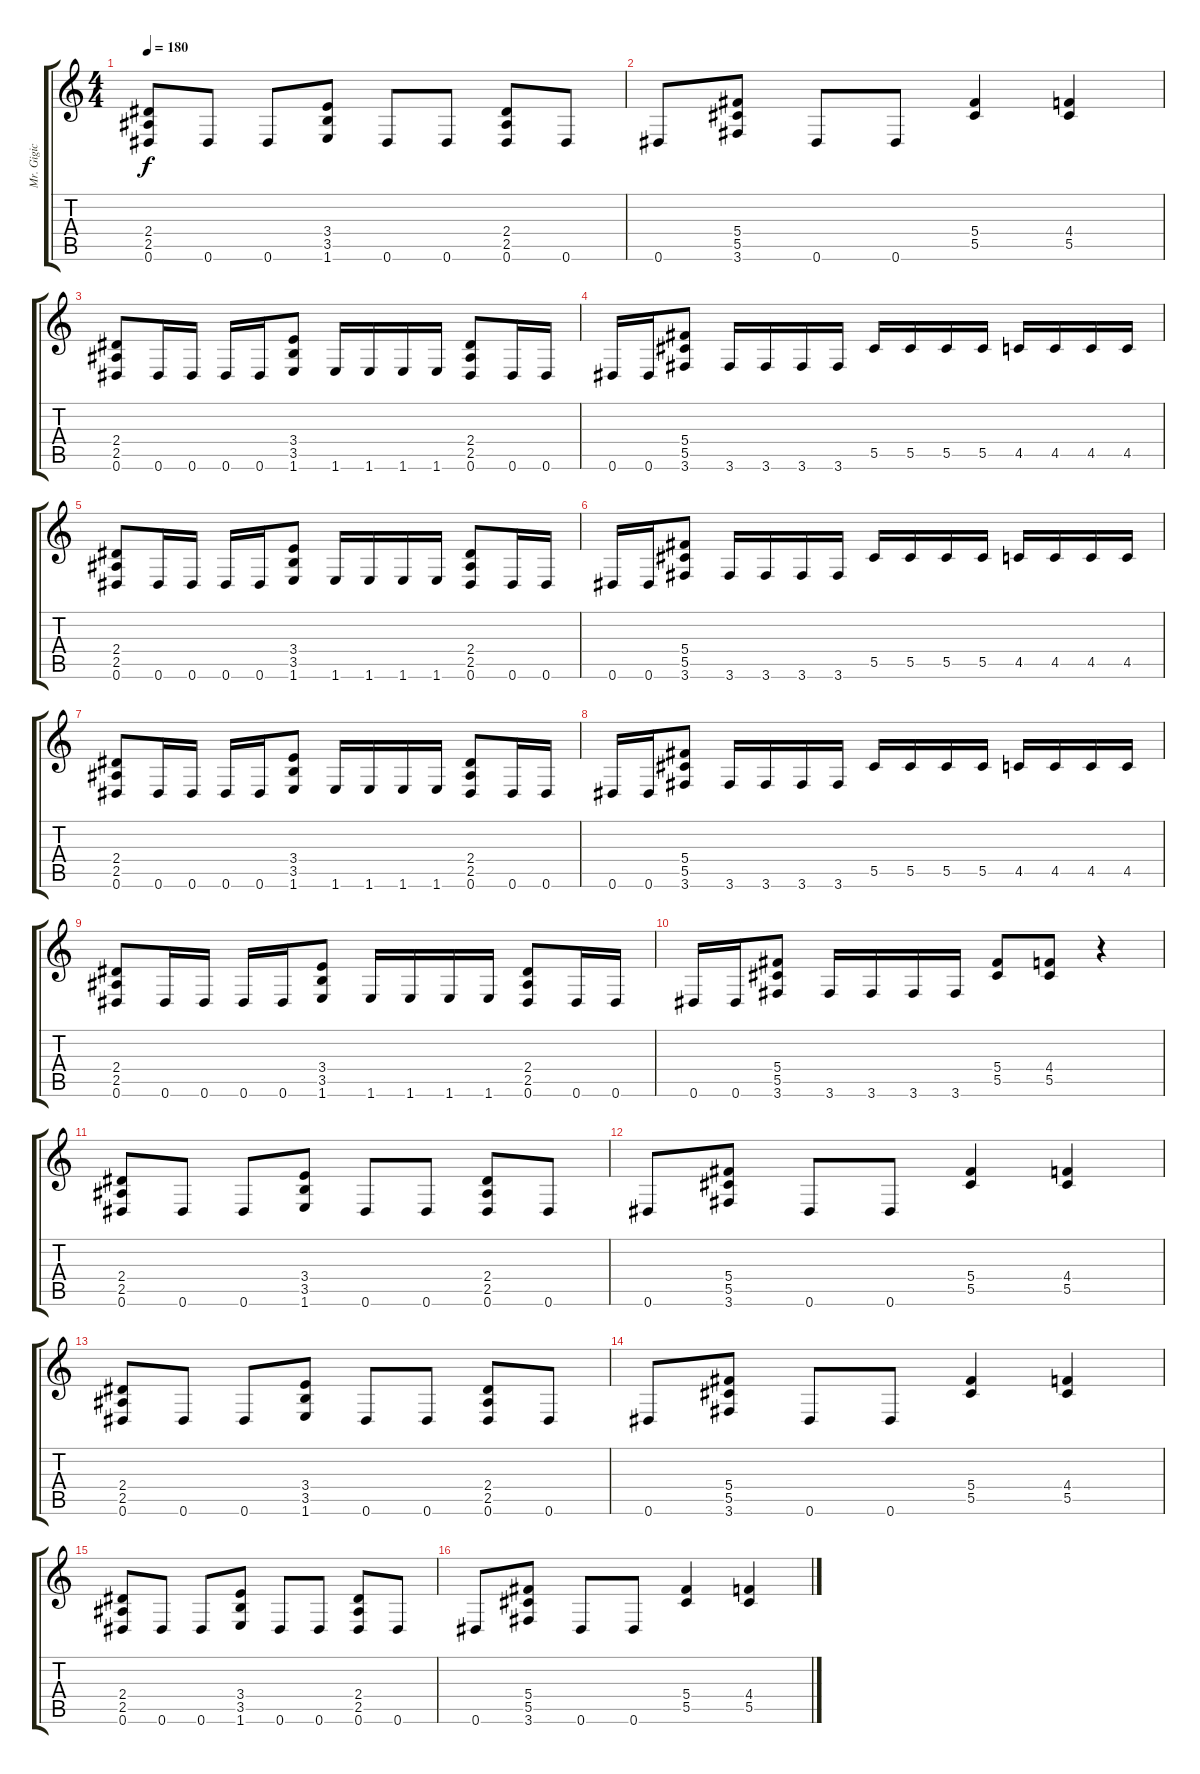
\track ("Mr. Gigic" "Mr. Gigic") {instrument distortionguitar}
\staff {score tabs}
\tuning (Eb4 Bb3 Gb3 Db3 Ab2 Eb2) {hide}
\ts (4 4)
\tempo 180
\clef g2
\ks c
(2.4 2.5 0.6).8{dy f} 0.6.8 0.6.8 (3.4 3.5 1.6).8 0.6.8 0.6.8 (2.4 2.5 0.6).8 0.6.8 |
0.6.8 (5.4 5.5 3.6).8 0.6.8 0.6.8 (5.4 5.5).4 (4.4 5.5).4 |
(2.4 2.5 0.6).8 0.6.16 0.6.16 0.6.16 0.6.16 (3.4 3.5 1.6).8 1.6.16 1.6.16 1.6.16 1.6.16 (2.4 2.5 0.6).8 0.6.16 0.6.16 |
0.6.16 0.6.16 (5.4 5.5 3.6).8 3.6.16 3.6.16 3.6.16 3.6.16 5.5.16 5.5.16 5.5.16 5.5.16 4.5.16 4.5.16 4.5.16 4.5.16 |
(2.4 2.5 0.6).8 0.6.16 0.6.16 0.6.16 0.6.16 (3.4 3.5 1.6).8 1.6.16 1.6.16 1.6.16 1.6.16 (2.4 2.5 0.6).8 0.6.16 0.6.16 |
0.6.16 0.6.16 (5.4 5.5 3.6).8 3.6.16 3.6.16 3.6.16 3.6.16 5.5.16 5.5.16 5.5.16 5.5.16 4.5.16 4.5.16 4.5.16 4.5.16 |
(2.4 2.5 0.6).8 0.6.16 0.6.16 0.6.16 0.6.16 (3.4 3.5 1.6).8 1.6.16 1.6.16 1.6.16 1.6.16 (2.4 2.5 0.6).8 0.6.16 0.6.16 |
0.6.16 0.6.16 (5.4 5.5 3.6).8 3.6.16 3.6.16 3.6.16 3.6.16 5.5.16 5.5.16 5.5.16 5.5.16 4.5.16 4.5.16 4.5.16 4.5.16 |
(2.4 2.5 0.6).8 0.6.16 0.6.16 0.6.16 0.6.16 (3.4 3.5 1.6).8 1.6.16 1.6.16 1.6.16 1.6.16 (2.4 2.5 0.6).8 0.6.16 0.6.16 |
0.6.16 0.6.16 (5.4 5.5 3.6).8 3.6.16 3.6.16 3.6.16 3.6.16 (5.4 5.5).8 (4.4 5.5).8 r.4 |
(2.4 2.5 0.6).8 0.6.8 0.6.8 (3.4 3.5 1.6).8 0.6.8 0.6.8 (2.4 2.5 0.6).8 0.6.8 |
0.6.8 (5.4 5.5 3.6).8 0.6.8 0.6.8 (5.4 5.5).4 (4.4 5.5).4 |
(2.4 2.5 0.6).8 0.6.8 0.6.8 (3.4 3.5 1.6).8 0.6.8 0.6.8 (2.4 2.5 0.6).8 0.6.8 |
0.6.8 (5.4 5.5 3.6).8 0.6.8 0.6.8 (5.4 5.5).4 (4.4 5.5).4 |
(2.4 2.5 0.6).8 0.6.8 0.6.8 (3.4 3.5 1.6).8 0.6.8 0.6.8 (2.4 2.5 0.6).8 0.6.8 |
0.6.8 (5.4 5.5 3.6).8 0.6.8 0.6.8 (5.4 5.5).4 (4.4 5.5).4
